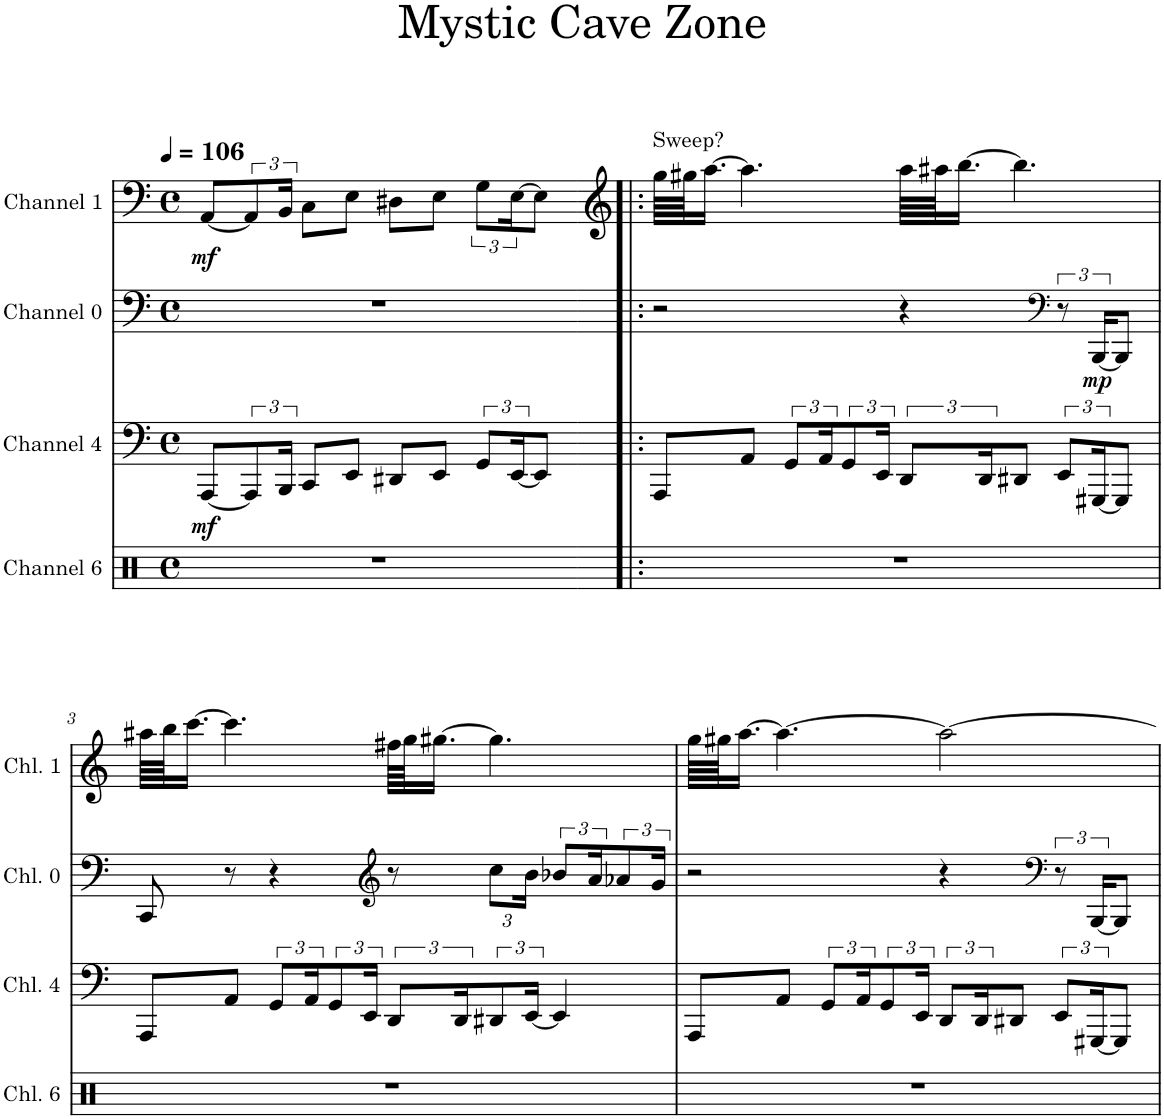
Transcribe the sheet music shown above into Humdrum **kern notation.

**kern	**kern	**dynam	**kern	**dynam	**kern	**dynam
*part4	*part3	*part3	*part2	*part2	*part1	*part1
*staff4	*staff3	*staff3	*staff2	*staff2	*staff1	*staff1
*I"Channel 6	*I"Channel 4	*	*I"Channel 0	*	*I"Channel 1	*
*I'Chl. 6	*I'Chl. 4	*	*I'Chl. 0	*	*I'Chl. 1	*
*clefX	*clefF4	*	*clefF4	*	*clefF4	*
*k[]	*k[]	*	*k[]	*	*k[]	*
*M4/4	*M4/4	*	*M4/4	*	*M4/4	*
*met(c)	*met(c)	*	*met(c)	*	*met(c)	*
*MM106	*MM106	*	*MM106	*	*MM106	*
=1	=1	=1	=1	=1	=1	=1
!	!	!LO:DY:b	!	!	!	!LO:DY:b
1r	[8AAA/L	mf	1r	.	[8AA/L	mf
.	12AAA/]	.	.	.	12AA/]	.
.	24BBB/Jk	.	.	.	24BB/Jk	.
.	8CC/L	.	.	.	8C\L	.
.	8EE/J	.	.	.	8E\J	.
.	8DD#X/L	.	.	.	8D#X\L	.
.	8EE/J	.	.	.	8E\J	.
.	12GG/L	.	.	.	12G\L	.
.	[24EE/K	.	.	.	[24E\K	.
.	8EE/J]	.	.	.	8E\J]	.
=2!|:	=2!|:	=2!|:	=2!|:	=2!|:	=2!|:	=2!|:
!	!	!	!	!	!LO:TX:a:t=Sweep?	!
1r	8AAA/L	.	2r	.	64gg\LLLL	.
.	.	.	.	.	64gg#X\JJ	.
.	.	.	.	.	[16.aa\JJ	.
.	8AA/J	.	.	.	4.aa\]	.
.	12GG/L	.	.	.	.	.
.	24AA/K	.	.	.	.	.
.	12GG/	.	.	.	.	.
.	24EE/Jk	.	.	.	.	.
.	12DD/L	.	4r	.	64aa\LLLL	.
.	.	.	.	.	64aa#X\JJ	.
.	.	.	.	.	[16.bb\JJ	.
.	24DD/K	.	.	.	.	.
.	8DD#X/J	.	.	.	4.bb\]	.
*	*	*	*clefF4	*	*	*
.	12EE/L	.	12r	.	.	.
!	!	!	!	!LO:DY:b	!	!
.	[24GGG#X/K	.	[24BBB/KL	mp	.	.
.	8GGG#/J]	.	8BBB/J]	.	.	.
!!LO:LB:g=z
=3	=3	=3	=3	=3	=3	=3
1r	8AAA/L	.	8CC/	.	64aa#X\LLLL	.
.	.	.	.	.	64bb\JJ	.
.	.	.	.	.	[16.ccc\JJ	.
.	8AA/J	.	8r	.	4.ccc\]	.
.	12GG/L	.	4r	.	.	.
.	24AA/K	.	.	.	.	.
.	12GG/	.	.	.	.	.
.	24EE/Jk	.	.	.	.	.
*	*	*	*clefG2	*	*	*
.	12DD/L	.	8r	.	64ff#X\LLLL	.
.	.	.	.	.	64gg\JJ	.
.	.	.	.	.	[16.gg#X\JJ	.
.	24DD/K	.	.	.	.	.
*	*	*	*Xbrackettup	*	*	*
.	12DD#X/	.	12cc\L	.	4.gg#\]	.
.	[24EE/Jk	.	24b\Jk	.	.	.
*	*	*	*brackettup	*	*	*
.	4EE/]	.	12b-X/L	.	.	.
.	.	.	24a/K	.	.	.
.	.	.	12a-X/	.	.	.
.	.	.	24g/Jk	.	.	.
=4	=4	=4	=4	=4	=4	=4
1r	8AAA/L	.	2r	.	64gg\LLLL	.
.	.	.	.	.	64gg#X\JJ	.
.	.	.	.	.	[16.aa\JJ	.
.	8AA/J	.	.	.	4.aa\_	.
.	12GG/L	.	.	.	.	.
.	24AA/K	.	.	.	.	.
.	12GG/	.	.	.	.	.
.	24EE/Jk	.	.	.	.	.
.	12DD/L	.	4r	.	2aa\_	.
.	24DD/K	.	.	.	.	.
.	8DD#X/J	.	.	.	.	.
*	*	*	*clefF4	*	*	*
.	12EE/L	.	12r	.	.	.
.	[24GGG#X/K	.	[24BBB/KL	.	.	.
.	8GGG#/J]	.	8BBB/J]	.	.	.
=	=	=	=	=	=	=
*-	*-	*-	*-	*-	*-	*-
